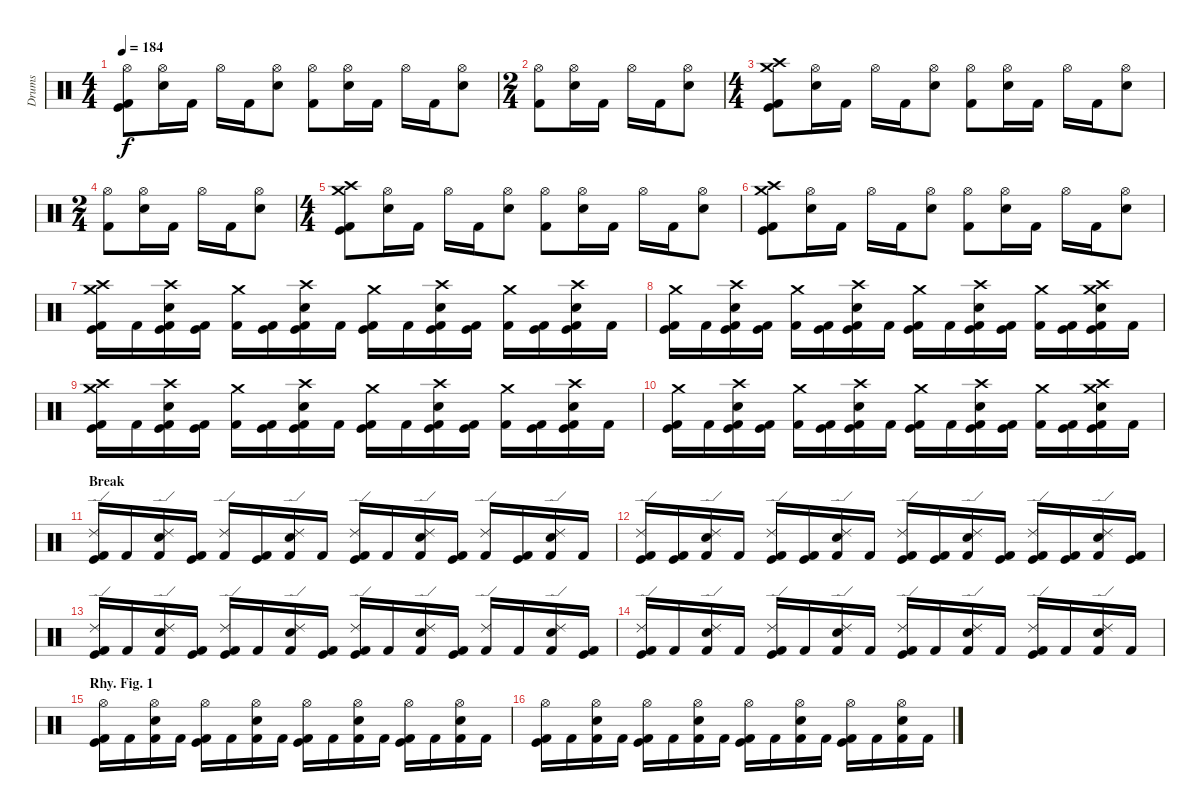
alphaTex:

\track ("Drums" "Drums") {instrument percussion}
\staff {score}
\articulation defaults
\ts (4 4)
\tempo 184
\clef neutral
\ks c
("Hi-Hat (open)" "Kick (hit)" "Kick (hit) 2").8{dy f} ("Hi-Hat (open)" "Snare (hit) 2").16 "Kick (hit) 2".16 "Hi-Hat (open)".16 "Kick (hit) 2".16 ("Hi-Hat (open)" "Snare (hit) 2").8 ("Hi-Hat (open)" "Kick (hit) 2").8 ("Hi-Hat (open)" "Snare (hit) 2").16 "Kick (hit) 2".16 "Hi-Hat (open)".16 "Kick (hit) 2".16 ("Hi-Hat (open)" "Snare (hit) 2").8 |
\ts (2 4)
("Hi-Hat (open)" "Kick (hit) 2").8 ("Hi-Hat (open)" "Snare (hit) 2").16 "Kick (hit) 2".16 "Hi-Hat (open)".16 "Kick (hit) 2".16 ("Hi-Hat (open)" "Snare (hit) 2").8 |
\ts (4 4)
("Crash high (hit)" "Crash medium (hit)" "Kick (hit)" "Kick (hit) 2").8 ("Hi-Hat (open)" "Snare (hit) 2").16 "Kick (hit) 2".16 "Hi-Hat (open)".16 "Kick (hit) 2".16 ("Hi-Hat (open)" "Snare (hit) 2").8 ("Hi-Hat (open)" "Kick (hit) 2").8 ("Hi-Hat (open)" "Snare (hit) 2").16 "Kick (hit) 2".16 "Hi-Hat (open)".16 "Kick (hit) 2".16 ("Hi-Hat (open)" "Snare (hit) 2").8 |
\ts (2 4)
("Hi-Hat (open)" "Kick (hit) 2").8 ("Hi-Hat (open)" "Snare (hit) 2").16 "Kick (hit) 2".16 "Hi-Hat (open)".16 "Kick (hit) 2".16 ("Hi-Hat (open)" "Snare (hit) 2").8 |
\ts (4 4)
("Crash high (hit)" "Crash medium (hit)" "Kick (hit)" "Kick (hit) 2").8 ("Hi-Hat (open)" "Snare (hit) 2").16 "Kick (hit) 2".16 "Hi-Hat (open)".16 "Kick (hit) 2".16 ("Hi-Hat (open)" "Snare (hit) 2").8 ("Hi-Hat (open)" "Kick (hit) 2").8 ("Hi-Hat (open)" "Snare (hit) 2").16 "Kick (hit) 2".16 "Hi-Hat (open)".16 "Kick (hit) 2".16 ("Hi-Hat (open)" "Snare (hit) 2").8 |
("Crash high (hit)" "Crash medium (hit)" "Kick (hit)" "Kick (hit) 2").8 ("Hi-Hat (open)" "Snare (hit) 2").16 "Kick (hit) 2".16 "Hi-Hat (open)".16 "Kick (hit) 2".16 ("Hi-Hat (open)" "Snare (hit) 2").8 ("Hi-Hat (open)" "Kick (hit) 2").8 ("Hi-Hat (open)" "Snare (hit) 2").16 "Kick (hit) 2".16 "Hi-Hat (open)".16 "Kick (hit) 2".16 ("Hi-Hat (open)" "Snare (hit) 2").8 |
("Crash high (hit)" "Crash medium (hit)" "Kick (hit)" "Kick (hit) 2").16 "Kick (hit) 2".16 ("Crash high (hit)" "Snare (hit) 2" "Kick (hit)" "Kick (hit) 2").16 ("Kick (hit)" "Kick (hit) 2").16 ("Crash medium (hit)" "Kick (hit) 2").16 ("Kick (hit)" "Kick (hit) 2").16 ("Crash high (hit)" "Snare (hit) 2" "Kick (hit)" "Kick (hit) 2").16 "Kick (hit) 2".16 ("Crash medium (hit)" "Kick (hit)" "Kick (hit) 2").16 "Kick (hit) 2".16 ("Crash high (hit)" "Snare (hit) 2" "Kick (hit)" "Kick (hit) 2").16 ("Kick (hit)" "Kick (hit) 2").16 ("Crash medium (hit)" "Kick (hit) 2").16 ("Kick (hit)" "Kick (hit) 2").16 ("Crash high (hit)" "Snare (hit) 2" "Kick (hit)" "Kick (hit) 2").16 "Kick (hit) 2".16 |
("Crash medium (hit)" "Kick (hit)" "Kick (hit) 2").16 "Kick (hit) 2".16 ("Crash high (hit)" "Snare (hit) 2" "Kick (hit)" "Kick (hit) 2").16 ("Kick (hit)" "Kick (hit) 2").16 ("Crash medium (hit)" "Kick (hit) 2").16 ("Kick (hit)" "Kick (hit) 2").16 ("Crash high (hit)" "Snare (hit) 2" "Kick (hit)" "Kick (hit) 2").16 "Kick (hit) 2".16 ("Crash medium (hit)" "Kick (hit)" "Kick (hit) 2").16 "Kick (hit) 2".16 ("Crash high (hit)" "Snare (hit) 2" "Kick (hit)" "Kick (hit) 2").16 ("Kick (hit)" "Kick (hit) 2").16 ("Crash medium (hit)" "Kick (hit) 2").16 ("Kick (hit)" "Kick (hit) 2").16 ("Crash high (hit)" "Crash medium (hit)" "Snare (hit) 2" "Kick (hit)" "Kick (hit) 2").16 "Kick (hit) 2".16 |
("Crash high (hit)" "Crash medium (hit)" "Kick (hit)" "Kick (hit) 2").16 "Kick (hit) 2".16 ("Crash high (hit)" "Snare (hit) 2" "Kick (hit)" "Kick (hit) 2").16 ("Kick (hit)" "Kick (hit) 2").16 ("Crash medium (hit)" "Kick (hit) 2").16 ("Kick (hit)" "Kick (hit) 2").16 ("Crash high (hit)" "Snare (hit) 2" "Kick (hit)" "Kick (hit) 2").16 "Kick (hit) 2".16 ("Crash medium (hit)" "Kick (hit)" "Kick (hit) 2").16 "Kick (hit) 2".16 ("Crash high (hit)" "Snare (hit) 2" "Kick (hit)" "Kick (hit) 2").16 ("Kick (hit)" "Kick (hit) 2").16 ("Crash medium (hit)" "Kick (hit) 2").16 ("Kick (hit)" "Kick (hit) 2").16 ("Crash high (hit)" "Snare (hit) 2" "Kick (hit)" "Kick (hit) 2").16 "Kick (hit) 2".16 |
("Crash medium (hit)" "Kick (hit)" "Kick (hit) 2").16 "Kick (hit) 2".16 ("Crash high (hit)" "Snare (hit) 2" "Kick (hit)" "Kick (hit) 2").16 ("Kick (hit)" "Kick (hit) 2").16 ("Crash medium (hit)" "Kick (hit) 2").16 ("Kick (hit)" "Kick (hit) 2").16 ("Crash high (hit)" "Snare (hit) 2" "Kick (hit)" "Kick (hit) 2").16 "Kick (hit) 2".16 ("Crash medium (hit)" "Kick (hit)" "Kick (hit) 2").16 "Kick (hit) 2".16 ("Crash high (hit)" "Snare (hit) 2" "Kick (hit)" "Kick (hit) 2").16 ("Kick (hit)" "Kick (hit) 2").16 ("Crash medium (hit)" "Kick (hit) 2").16 ("Kick (hit)" "Kick (hit) 2").16 ("Crash high (hit)" "Crash medium (hit)" "Snare (hit) 2" "Kick (hit)" "Kick (hit) 2").16 "Kick (hit) 2".16 |
\section ("" "Break")
("Ride (edge) 2" "Kick (hit)" "Kick (hit) 2").16 "Kick (hit) 2".16 ("Ride (edge) 2" "Snare (hit) 2" "Kick (hit) 2").16 ("Kick (hit)" "Kick (hit) 2").16 ("Ride (edge) 2" "Kick (hit) 2").16 ("Kick (hit)" "Kick (hit) 2").16 ("Ride (edge) 2" "Snare (hit) 2" "Kick (hit) 2").16 "Kick (hit) 2".16 ("Ride (edge) 2" "Kick (hit)" "Kick (hit) 2").16 "Kick (hit) 2".16 ("Ride (edge) 2" "Snare (hit) 2" "Kick (hit) 2").16 ("Kick (hit)" "Kick (hit) 2").16 ("Ride (edge) 2" "Kick (hit) 2").16 ("Kick (hit)" "Kick (hit) 2").16 ("Ride (edge) 2" "Snare (hit) 2" "Kick (hit) 2").16 "Kick (hit) 2".16 |
("Ride (edge) 2" "Kick (hit)" "Kick (hit) 2").16 ("Kick (hit)" "Kick (hit) 2").16 ("Ride (edge) 2" "Snare (hit) 2" "Kick (hit) 2").16 "Kick (hit) 2".16 ("Ride (edge) 2" "Kick (hit)" "Kick (hit) 2").16 ("Kick (hit)" "Kick (hit) 2").16 ("Ride (edge) 2" "Snare (hit) 2" "Kick (hit) 2").16 "Kick (hit) 2".16 ("Ride (edge) 2" "Kick (hit)" "Kick (hit) 2").16 ("Kick (hit)" "Kick (hit) 2").16 ("Ride (edge) 2" "Snare (hit) 2" "Kick (hit) 2").16 ("Kick (hit)" "Kick (hit) 2").16 ("Ride (edge) 2" "Kick (hit)" "Kick (hit) 2").16 ("Kick (hit)" "Kick (hit) 2").16 ("Ride (edge) 2" "Snare (hit) 2" "Kick (hit) 2").16 ("Kick (hit)" "Kick (hit) 2").16 |
("Ride (edge) 2" "Kick (hit)" "Kick (hit) 2").16 "Kick (hit) 2".16 ("Ride (edge) 2" "Snare (hit) 2" "Kick (hit) 2").16 ("Kick (hit)" "Kick (hit) 2").16 ("Ride (edge) 2" "Kick (hit)" "Kick (hit) 2").16 "Kick (hit) 2".16 ("Ride (edge) 2" "Snare (hit) 2" "Kick (hit) 2").16 ("Kick (hit)" "Kick (hit) 2").16 ("Ride (edge) 2" "Kick (hit)" "Kick (hit) 2").16 "Kick (hit) 2".16 ("Ride (edge) 2" "Snare (hit) 2" "Kick (hit) 2").16 ("Kick (hit)" "Kick (hit) 2").16 ("Ride (edge) 2" "Kick (hit) 2").16 "Kick (hit) 2".16 ("Ride (edge) 2" "Snare (hit) 2" "Kick (hit) 2").16 ("Kick (hit)" "Kick (hit) 2").16 |
("Ride (edge) 2" "Kick (hit)" "Kick (hit) 2").16 "Kick (hit) 2".16 ("Ride (edge) 2" "Snare (hit) 2" "Kick (hit) 2").16 "Kick (hit) 2".16 ("Ride (edge) 2" "Kick (hit)" "Kick (hit) 2").16 "Kick (hit) 2".16 ("Ride (edge) 2" "Snare (hit) 2" "Kick (hit) 2").16 "Kick (hit) 2".16 ("Ride (edge) 2" "Kick (hit)" "Kick (hit) 2").16 "Kick (hit) 2".16 ("Ride (edge) 2" "Snare (hit) 2" "Kick (hit) 2").16 "Kick (hit) 2".16 ("Ride (edge) 2" "Kick (hit)" "Kick (hit) 2").16 "Kick (hit) 2".16 ("Ride (edge) 2" "Snare (hit) 2" "Kick (hit) 2").16 "Kick (hit) 2".16 |
\section ("" "Rhy. Fig. 1")
("Hi-Hat (open)" "Kick (hit)" "Kick (hit) 2").16 "Kick (hit) 2".16 ("Hi-Hat (open)" "Snare (hit) 2" "Kick (hit) 2").16 "Kick (hit) 2".16 ("Hi-Hat (open)" "Kick (hit)" "Kick (hit) 2").16 "Kick (hit) 2".16 ("Hi-Hat (open)" "Snare (hit) 2" "Kick (hit) 2").16 "Kick (hit) 2".16 ("Hi-Hat (open)" "Kick (hit)" "Kick (hit) 2").16 "Kick (hit) 2".16 ("Hi-Hat (open)" "Snare (hit) 2" "Kick (hit) 2").16 "Kick (hit) 2".16 ("Hi-Hat (open)" "Kick (hit)" "Kick (hit) 2").16 "Kick (hit) 2".16 ("Hi-Hat (open)" "Snare (hit) 2" "Kick (hit) 2").16 "Kick (hit) 2".16 |
("Hi-Hat (open)" "Kick (hit)" "Kick (hit) 2").16 "Kick (hit) 2".16 ("Hi-Hat (open)" "Snare (hit) 2" "Kick (hit) 2").16 "Kick (hit) 2".16 ("Hi-Hat (open)" "Kick (hit)" "Kick (hit) 2").16 "Kick (hit) 2".16 ("Hi-Hat (open)" "Snare (hit) 2" "Kick (hit) 2").16 "Kick (hit) 2".16 ("Hi-Hat (open)" "Kick (hit)" "Kick (hit) 2").16 "Kick (hit) 2".16 ("Hi-Hat (open)" "Snare (hit) 2" "Kick (hit) 2").16 "Kick (hit) 2".16 ("Hi-Hat (open)" "Kick (hit)" "Kick (hit) 2").16 "Kick (hit) 2".16 ("Hi-Hat (open)" "Snare (hit) 2" "Kick (hit) 2").16 "Kick (hit) 2".16
